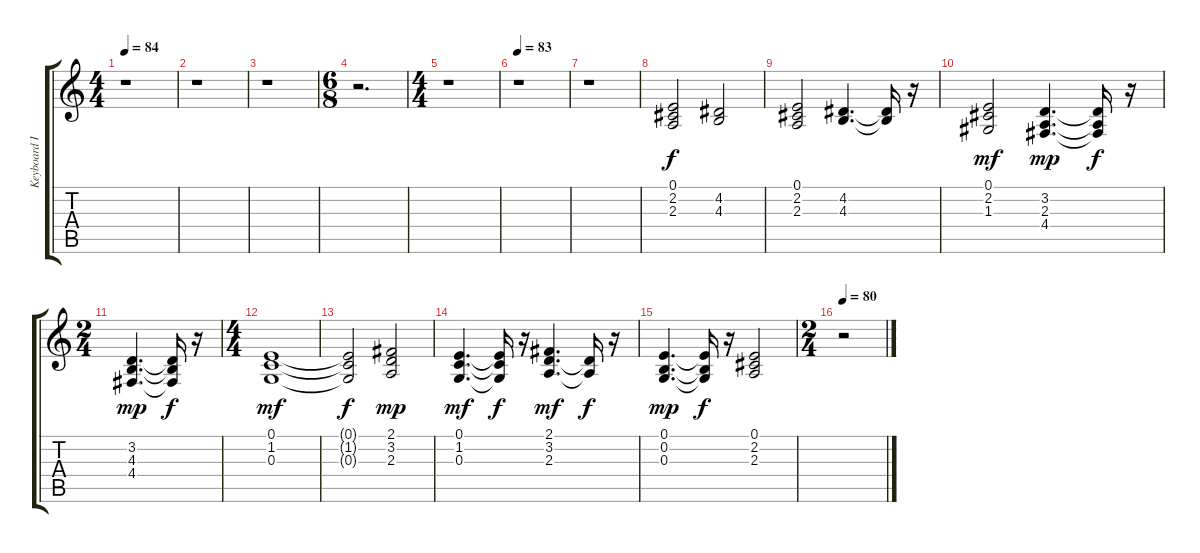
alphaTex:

\track ("Keyboard II" "Keyboard I") {instrument choiraahs}
\staff {score tabs}
\tuning (E4 B3 G3 D3 A2 E2) {hide}
\ts (4 4)
\tempo 84
\clef g2
\ks c
r.1{dy f} |
r.1 |
r.1 |
\ts (6 8)
r.2{d} |
\ts (4 4)
r.1 |
\tempo 83
r.1 |
r.1 |
(0.1 2.2 2.3).2 (4.2 4.3).2 |
(0.1 2.2 2.3).2 (4.2 4.3).4{d} (4.2{t} 4.3{t}).16 r.16 |
(0.1 2.2 1.3).2{dy mf} (3.2 2.3 4.4).4{d dy mp} (3.2{t} 2.3{t} 4.4{t}).16{dy f} r.16 |
\ts (2 4)
(3.2 4.3 4.4).4{d dy mp} (3.2{t} 4.3{t} 4.4{t}).16{dy f} r.16 |
\ts (4 4)
(0.1 1.2 0.3).1{dy mf} |
(0.1{t} 1.2{t} 0.3{t}).2{dy f} (2.1 3.2 2.3).2{dy mp} |
(0.1 1.2 0.3).4{d dy mf} (0.1{t} 1.2{t} 0.3{t}).16{dy f} r.16 (2.1 3.2 2.3).4{d dy mf} (3.2{t} 2.3{t}).16{dy f} r.16 |
(0.1 0.2 0.3).4{d dy mp} (0.1{t} 0.2{t} 0.3{t}).16{dy f} r.16 (0.1 2.2 2.3).2 |
\ts (2 4)
\tempo 80
r.2
